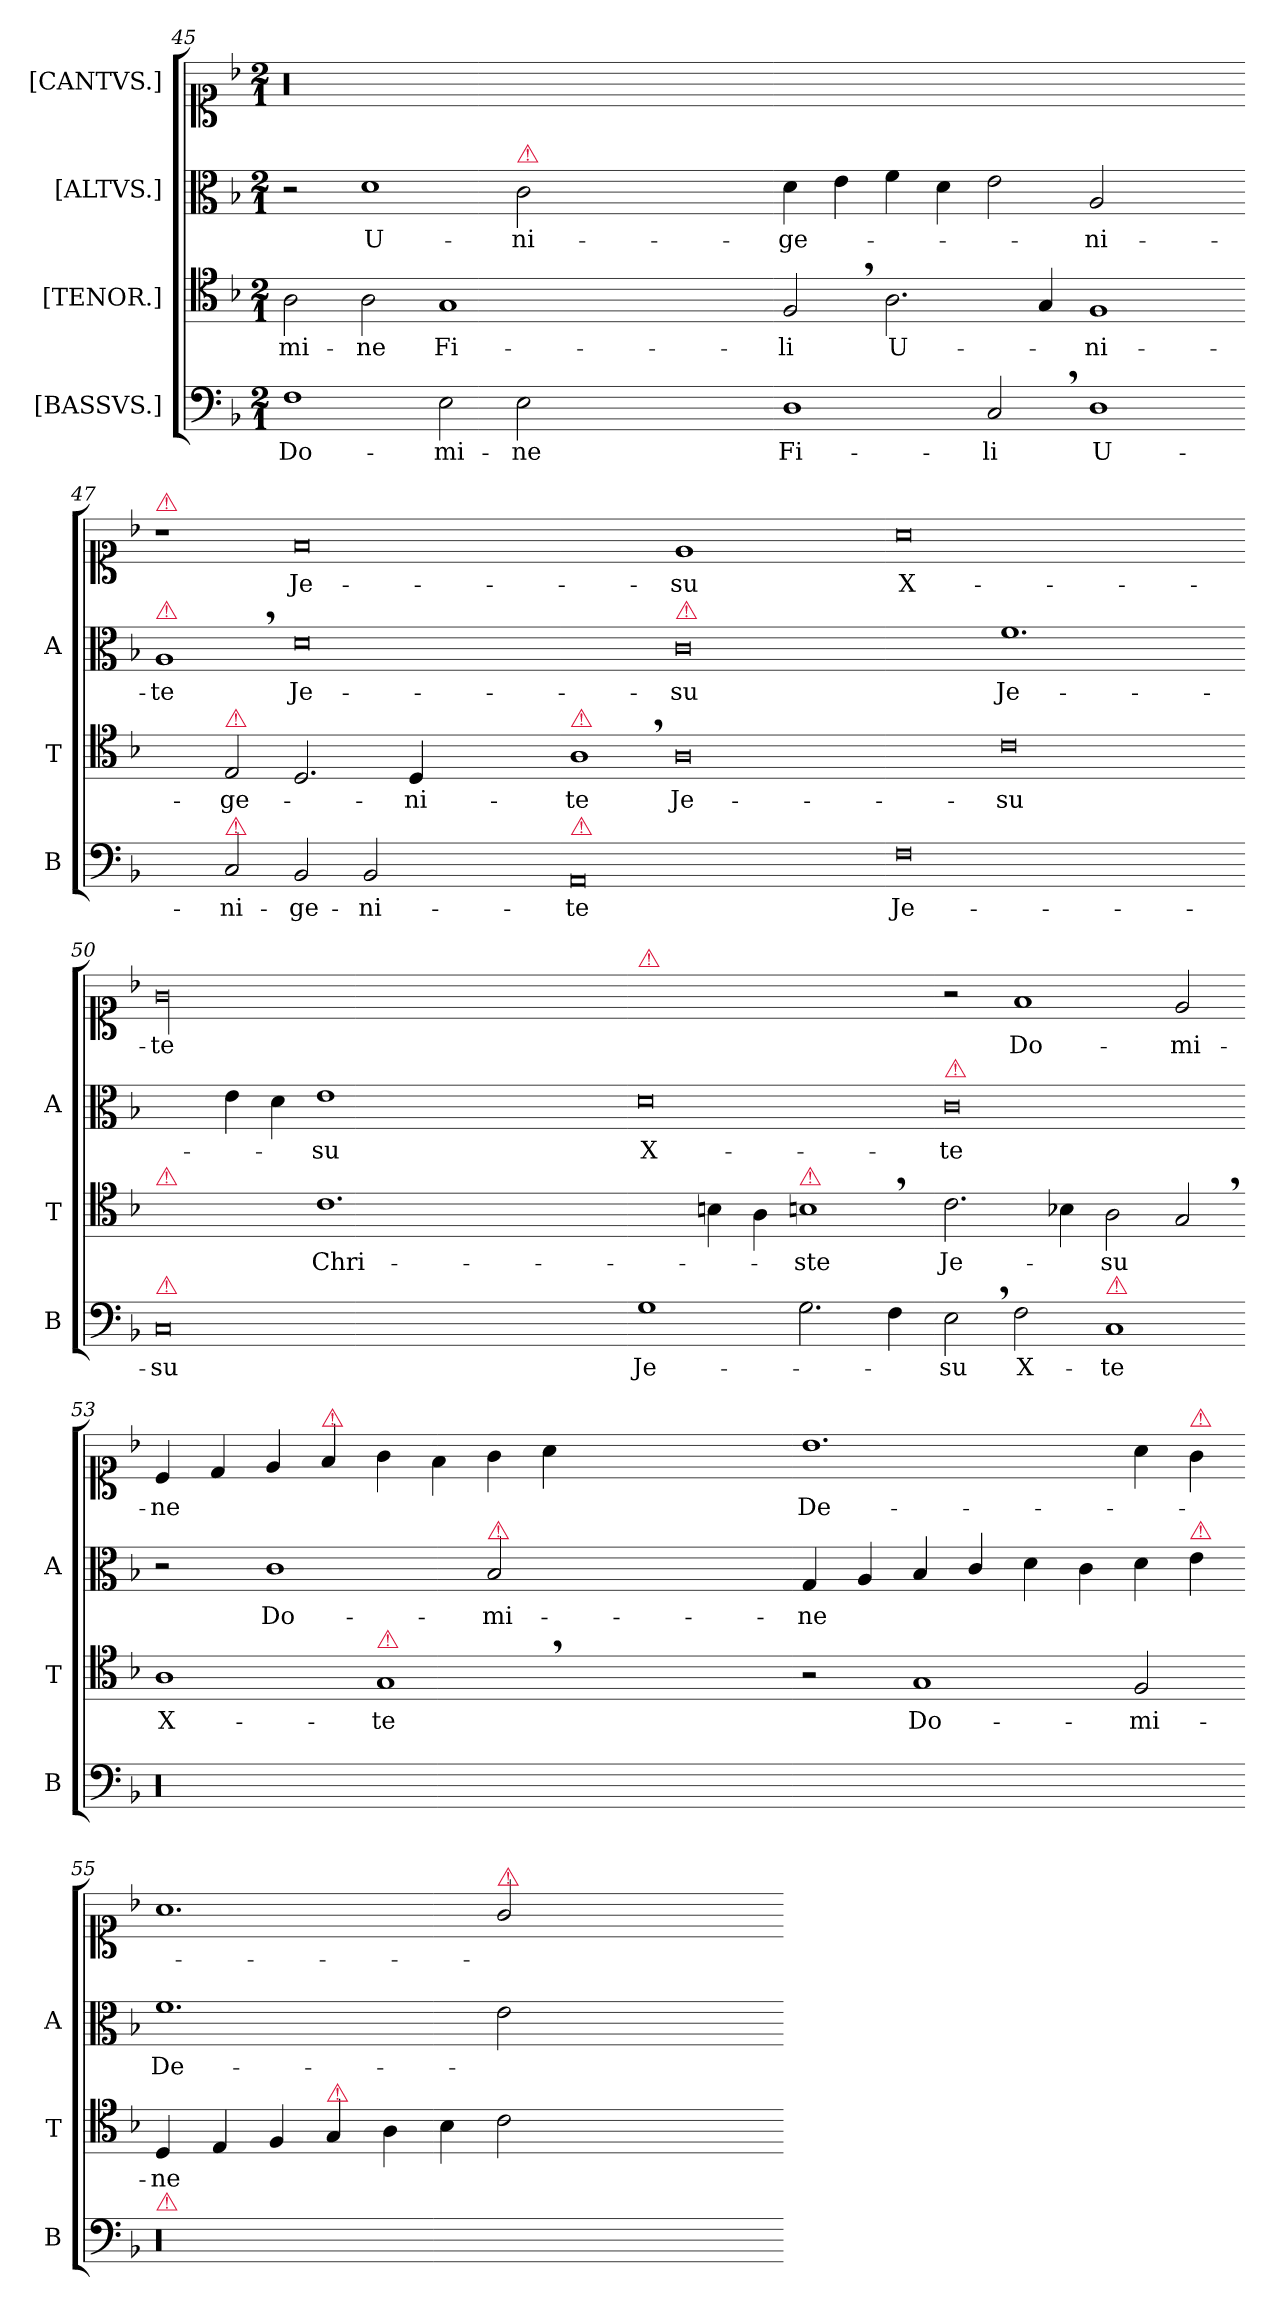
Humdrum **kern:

**kern	**text	**kern	**text	**kern	**text	**kern	**text
*part4	*part4	*part3	*part3	*part2	*part2	*part1	*part1
*staff4	*staff4	*staff3	*staff3	*staff2	*staff2	*staff1	*staff1
*I"[BASSVS.]	*	*I"[TENOR.]	*	*I"[ALTVS.]	*	*I"[CANTVS.]	*
*I'B	*	*I'T	*	*I'A	*	*	*
*clefF4	*	*clefC4	*	*clefC3	*	*clefC1	*
*k[b-]	*	*k[b-]	*	*k[b-]	*	*k[b-]	*
*M2/1	*	*M2/1	*	*M2/1	*	*M2/1	*
=45	=45	=45	=45	=45	=45	=45	=45
!	!LO:LY:i	!	!	!	!	!	!
1F\	Do-	2A\	-mi-	2r	.	00r	.
.	.	2A\	-ne	1d\	U-	.	.
!	!LO:LY:i	!	!	!	!	!	!
2E\	-mi-	1G/	Fi-	.	.	.	.
!	!	!	!	!LO:TX:a:color=crimson:t=⚠	!	!	!
!	!LO:LY:i	!	!	!	!	!	!
2E\	-ne	.	.	2c\	-ni-	.	.
0ryy	.	0ryy	.	0ryy	.	.	.
=46-	=46-	=46-	=46-	=46-	=46-	=46-	=46-
!	!LO:LY:i	!	!	!	!	!	!
1D\	Fi-	2F,/	-li	4d\	-ge-	0ryy	.
.	.	.	.	4e\	.	.	.
.	.	2.A\	U-	4f\	.	.	.
.	.	.	.	4d\	.	.	.
!	!LO:LY:i	!	!	!	!	!	!
2C,/	-li	.	.	2e\	.	.	.
.	.	4G/	.	.	.	.	.
1D\	U-	1F/	-ni-	2A/	-ni-	.	.
.	.	.	.	2ryy	.	2ryy	.
=47-	=47-	=47-	=47-	=47-	=47-	=47-	=47-
!	!	!	!	!	!	!LO:TX:a:color=crimson:t=⚠	!
!	!	!	!	!LO:TX:a:color=crimson:t=⚠	!	!	!
2ryy	.	2ryy	.	1A,/	-te	1r	.
!	!	!LO:TX:a:color=crimson:t=⚠	!	!	!	!	!
!LO:TX:a:color=crimson:t=⚠	!	!	!	!	!	!	!
2C/	-ni-	2E/	-ge-	.	.	.	.
2BB-/	-ge-	2.D/	.	0d\	Je-	0f/	Je-
2BB-/	-ni-	.	.	.	.	.	.
.	.	4D/	-ni-	.	.	.	.
1ryy	.	1ryy	.	.	.	.	.
=48-	=48-	=48-	=48-	=48-	=48-	=48-	=48-
!	!	!LO:TX:a:color=crimson:t=⚠	!	!	!	!	!
!LO:TX:a:color=crimson:t=⚠	!	!	!	!	!	!	!
0AA/	-te	1A,\	-te	1ryy	.	1ryy	.
!	!	!	!	!LO:TX:a:color=crimson:t=⚠	!	!	!
.	.	0A\	Je-	0c\	-su	1e/	-su
1ryy	.	.	.	.	.	1ryy	.
=49-	=49-	=49-	=49-	=49-	=49-	=49-	=49-
0F\	Je-	1ryy	.	1ryy	.	0a\	X-
!	!	!	!	!	!LO:LY:i	!	!
.	.	0c\	-su	1.f\	Je-	.	.
1ryy	.	.	.	.	.	1ryy	.
.	.	.	.	2ryy	.	.	.
=50-	=50-	=50-	=50-	=50-	=50-	=50-	=50-
!	!	!LO:TX:a:color=crimson:t=⚠	!	!	!	!	!
!LO:TX:a:color=crimson:t=⚠	!	!	!	!	!	!	!
0C/	-su	1ryy	.	2ryy	.	00g\	-te
.	.	.	.	4e\	.	.	.
.	.	.	.	4d\	.	.	.
!	!	!	!	!	!LO:LY:i	!	!
.	.	1.c\	Chri-	1e\	-su	.	.
0ryy	.	.	.	0ryy	.	.	.
.	.	1.ryy	.	.	.	.	.
=51-	=51-	=51-	=51-	=51-	=51-	=51-	=51-
!	!	!	!	!	!	!LO:TX:a:color=crimson:t=⚠	!
!	!LO:LY:i	!	!	!	!	!	!
1G\	Je-	2ryy	.	0d\	X-	0ryy	.
.	.	4Bn\	.	.	.	.	.
.	.	4A\	.	.	.	.	.
!	!	!LO:TX:a:color=crimson:t=⚠	!	!	!	!	!
2.G\	.	1Bn,\	-ste	.	.	.	.
4F\	.	.	.	.	.	.	.
=52-	=52-	=52-	=52-	=52-	=52-	=52-	=52-
!	!	!	!	!LO:TX:a:color=crimson:t=⚠	!	!	!
!	!LO:LY:i	!	!	!	!	!	!
2E,\	-su	2.c\	Je-	0c\	-te	2r	.
2F\	X-	.	.	.	.	1f/	Do-
.	.	4B-X\	.	.	.	.	.
!LO:TX:a:color=crimson:t=⚠	!	!	!	!	!	!	!
1C/	-te	2A\	-su	.	.	.	.
.	.	2G,/	.	.	.	2e/	-mi-
=53-	=53-	=53-	=53-	=53-	=53-	=53-	=53-
00r	.	1A\	X-	2r	.	4c/	-ne
.	.	.	.	.	.	4d/	.
.	.	.	.	1c\	Do-	4e/	.
!	!	!	!	!	!	!LO:TX:a:color=crimson:t=⚠	!
.	.	.	.	.	.	4f/	.
!	!	!LO:TX:a:color=crimson:t=⚠	!	!	!	!	!
.	.	1G,/	-te	.	.	4g\	.
.	.	.	.	.	.	4f\	.
!	!	!	!	!LO:TX:a:color=crimson:t=⚠	!	!	!
.	.	.	.	2B-/	-mi-	4g\	.
.	.	.	.	.	.	4a\	.
.	.	0ryy	.	0ryy	.	0ryy	.
=54-	=54-	=54-	=54-	=54-	=54-	=54-	=54-
0ryy	.	2r	.	4G/	-ne	1.b-\	De-
.	.	.	.	4A/	.	.	.
.	.	1G/	Do-	4B-/	.	.	.
.	.	.	.	4c/	.	.	.
.	.	.	.	4d\	.	.	.
.	.	.	.	4c\	.	.	.
.	.	2F/	-mi-	4d\	.	4a\	.
!	!	!	!	!	!	!LO:TX:a:color=crimson:t=⚠	!
!	!	!	!	!LO:TX:a:color=crimson:t=⚠	!	!	!
.	.	.	.	4e\	.	4g\	.
=55-	=55-	=55-	=55-	=55-	=55-	=55-	=55-
!LO:TX:a:color=crimson:t=⚠	!	!	!	!	!	!	!
00r	.	4D/	-ne	1.f\	De-	1.a\	.
.	.	4E/	.	.	.	.	.
.	.	4F/	.	.	.	.	.
!	!	!LO:TX:a:color=crimson:t=⚠	!	!	!	!	!
.	.	4G/	.	.	.	.	.
.	.	4A\	.	.	.	.	.
.	.	4B-\	.	.	.	.	.
!	!	!	!	!	!	!LO:TX:a:color=crimson:t=⚠	!
.	.	2c\	.	2e\	.	2g/	.
.	.	0ryy	.	0ryy	.	0ryy	.
=-	=-	=-	=-	=-	=-	=-	=-
*-	*-	*-	*-	*-	*-	*-	*-
